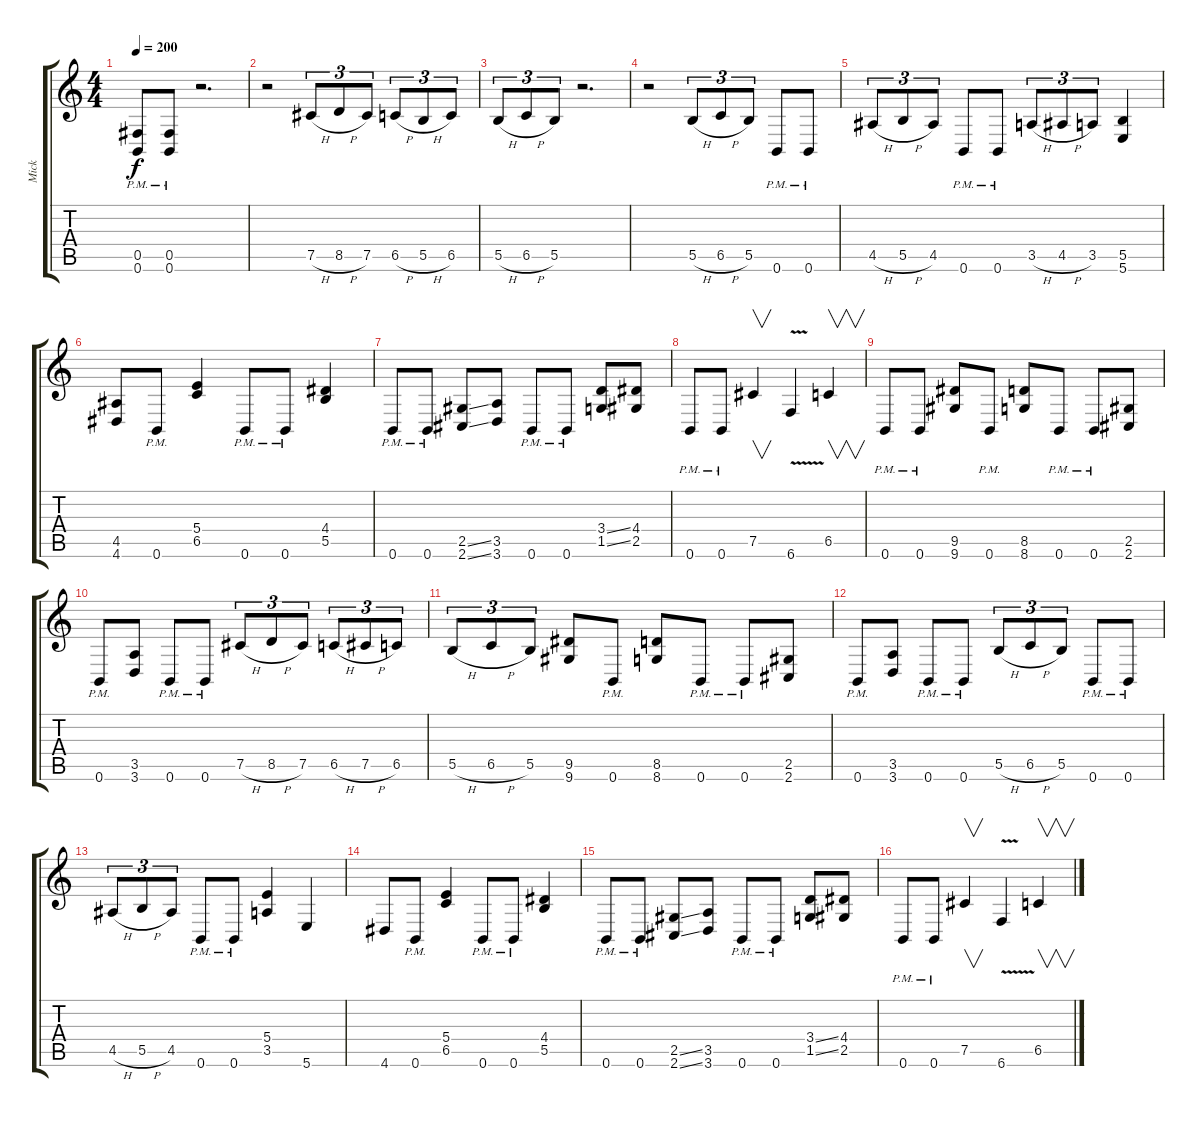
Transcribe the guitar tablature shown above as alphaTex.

\track ("Mick" "Mick") {instrument distortionguitar}
\staff {score tabs}
\tuning (Db4 Ab3 E3 B2 Gb2 B1) {hide}
\ts (4 4)
\tempo 200
\clef g2
\ks c
(0.5{pm} 0.6{pm}).8{dy f instrument distortionguitar} (0.5{pm} 0.6{pm}).8 r.2{d} |
r.2 7.5{h}.8{tu (3 2)} 8.5{h}.8{tu (3 2)} 7.5.8{tu (3 2)} 6.5{h}.8{tu (3 2)} 5.5{h}.8{tu (3 2)} 6.5.8{tu (3 2)} |
5.5{h}.8{tu (3 2)} 6.5{h}.8{tu (3 2)} 5.5.8{tu (3 2)} r.2{d} |
r.2 5.5{h}.8{tu (3 2)} 6.5{h}.8{tu (3 2)} 5.5.8{tu (3 2)} 0.6{pm}.8 0.6{pm}.8 |
4.5{h}.8{tu (3 2)} 5.5{h}.8{tu (3 2)} 4.5.8{tu (3 2)} 0.6{pm}.8 0.6{pm}.8 3.5{h}.8{tu (3 2)} 4.5{h}.8{tu (3 2)} 3.5.8{tu (3 2)} (5.5 5.6).4 |
(4.5 4.6).8 0.6{pm}.8 (5.4 6.5).4 0.6{pm}.8 0.6{pm}.8 (4.4 5.5).4 |
0.6{pm}.8 0.6{pm}.8 (2.5{ss} 2.6{ss}).8 (3.5 3.6).8 0.6{pm}.8 0.6{pm}.8 (3.4{ss} 1.5{ss}).8 (4.4 2.5).8 |
0.6{pm}.8 0.6{pm}.8 7.5.4{v} 6.6{v}.4 6.5.4{v} |
0.6{pm}.8 0.6{pm}.8 (9.5 9.6).8 0.6{pm}.8 (8.5 8.6).8 0.6{pm}.8 0.6{pm}.8 (2.5 2.6).8 |
0.6{pm}.8 (3.5 3.6).8 0.6{pm}.8 0.6{pm}.8 7.5{h}.8{tu (3 2)} 8.5{h}.8{tu (3 2)} 7.5.8{tu (3 2)} 6.5{h}.8{tu (3 2)} 7.5{h}.8{tu (3 2)} 6.5.8{tu (3 2)} |
5.5{h}.8{tu (3 2)} 6.5{h}.8{tu (3 2)} 5.5.8{tu (3 2)} (9.5 9.6).8 0.6{pm}.8 (8.5 8.6).8 0.6{pm}.8 0.6{pm}.8 (2.5 2.6).8 |
0.6{pm}.8 (3.5 3.6).8 0.6{pm}.8 0.6{pm}.8 5.5{h}.8{tu (3 2)} 6.5{h}.8{tu (3 2)} 5.5.8{tu (3 2)} 0.6{pm}.8 0.6{pm}.8 |
4.5{h}.8{tu (3 2)} 5.5{h}.8{tu (3 2)} 4.5.8{tu (3 2)} 0.6{pm}.8 0.6{pm}.8 (5.4 3.5).4 5.6.4 |
4.6.8 0.6{pm}.8 (5.4 6.5).4 0.6{pm}.8 0.6{pm}.8 (4.4 5.5).4 |
0.6{pm}.8 0.6{pm}.8 (2.5{ss} 2.6{ss}).8 (3.5 3.6).8 0.6{pm}.8 0.6{pm}.8 (3.4{ss} 1.5{ss}).8 (4.4 2.5).8 |
0.6{pm}.8 0.6{pm}.8 7.5.4{v} 6.6{v}.4 6.5.4{v}
